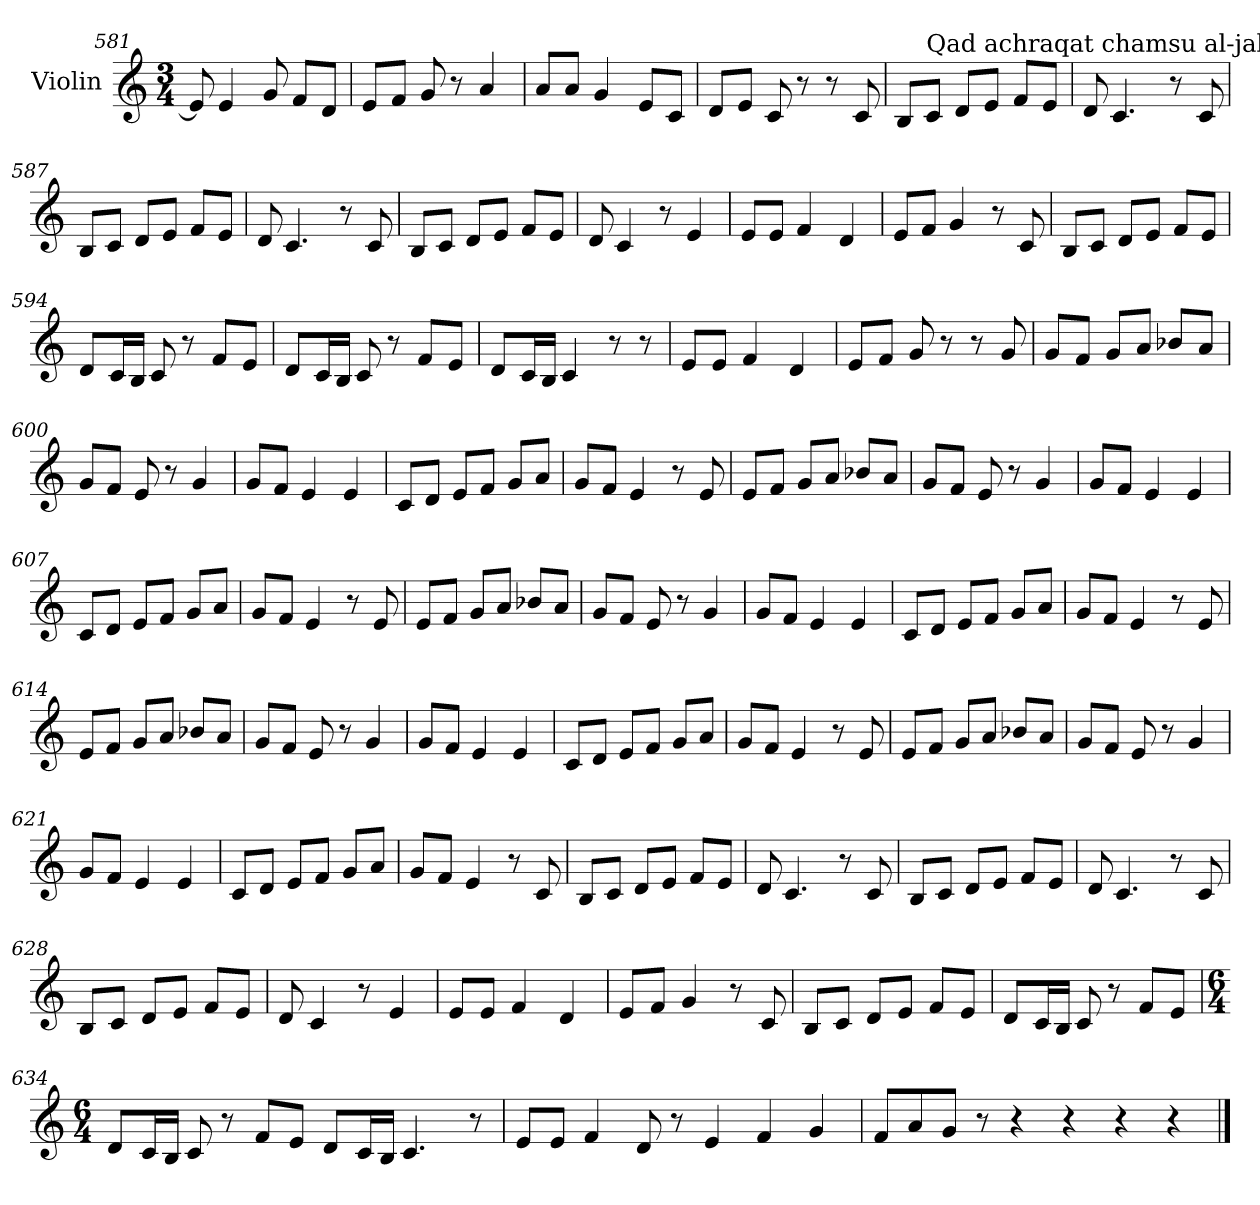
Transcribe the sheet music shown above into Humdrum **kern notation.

**kern
*part1
*staff1
*I"Violin
*clefG2
*k[]
*C:
*M3/4
=581
8e/]
4e/
8g/
8f/L
8d/J
!!LO:PB:g=z
=582
8e/L
8f/J
8g/
8r
4a/
=583
8a/L
8a/J
4g/
8e/L
8c/J
=584
8d/L
8e/J
8c/
8r
8r
8c/
!!LO:PB:g=z
=585
*MM120
8B/L
!LO:TX:a:t=Qad achraqat chamsu al-jabin
8c/J
8d/L
8e/J
8f/L
8e/J
=586
8d/
4.c/
8r
8c/
!!LO:PB:g=z
=587
8B/L
8c/J
8d/L
8e/J
8f/L
8e/J
!!LO:PB:g=z
=588
8d/
4.c/
8r
8c/
=589
8B/L
8c/J
8d/L
8e/J
8f/L
8e/J
=590
8d/
4c/
8r
4e/
!!LO:PB:g=z
=591
8e/L
8e/J
4f/
4d/
=592
8e/L
8f/J
4g/
8r
8c/
=593
8B/L
8c/J
8d/L
8e/J
8f/L
8e/J
!!LO:PB:g=z
=594
8d/L
16c/L
16B/JJ
8c/
8r
8f/L
8e/J
=595
8d/L
16c/L
16B/JJ
8c/
8r
8f/L
8e/J
!!LO:PB:g=z
=596
8d/L
16c/L
16B/JJ
4c/
8r
8r
=597
8e/L
8e/J
4f/
4d/
=598
8e/L
8f/J
8g/
8r
8r
8g/
!!LO:PB:g=z
=599
8g/L
8f/J
8g/L
8a/J
8b-X/L
8a/J
=600
8g/L
8f/J
8e/
8r
4g/
=601
8g/L
8f/J
4e/
4e/
!!LO:PB:g=z
=602
8c/L
8d/J
8e/L
8f/J
8g/L
8a/J
=603
8g/L
8f/J
4e/
8r
8e/
=604
8e/L
8f/J
8g/L
8a/J
8b-X/L
8a/J
!!LO:PB:g=z
=605
8g/L
8f/J
8e/
8r
4g/
=606
8g/L
8f/J
4e/
4e/
=607
8c/L
8d/J
8e/L
8f/J
8g/L
8a/J
!!LO:PB:g=z
=608
8g/L
8f/J
4e/
8r
8e/
=609
8e/L
8f/J
8g/L
8a/J
8b-X/L
8a/J
=610
8g/L
8f/J
8e/
8r
4g/
!!LO:PB:g=z
=611
8g/L
8f/J
4e/
4e/
=612
8c/L
8d/J
8e/L
8f/J
8g/L
8a/J
=613
8g/L
8f/J
4e/
8r
8e/
!!LO:PB:g=z
=614
8e/L
8f/J
8g/L
8a/J
8b-X/L
8a/J
=615
8g/L
8f/J
8e/
8r
4g/
=616
8g/L
8f/J
4e/
4e/
!!LO:PB:g=z
=617
8c/L
8d/J
8e/L
8f/J
8g/L
8a/J
=618
8g/L
8f/J
4e/
8r
8e/
=619
8e/L
8f/J
8g/L
8a/J
8b-X/L
8a/J
!!LO:PB:g=z
=620
8g/L
8f/J
8e/
8r
4g/
=621
8g/L
8f/J
4e/
4e/
=622
8c/L
8d/J
8e/L
8f/J
8g/L
8a/J
=623
8g/L
8f/J
4e/
8r
8c/
=624
8B/L
8c/J
8d/L
8e/J
8f/L
8e/J
=625
8d/
4.c/
8r
8c/
!!LO:PB:g=z
=626
8B/L
8c/J
8d/L
8e/J
8f/L
8e/J
=627
8d/
4.c/
8r
8c/
=628
8B/L
8c/J
8d/L
8e/J
8f/L
8e/J
!!LO:PB:g=z
=629
8d/
4c/
8r
4e/
=630
8e/L
8e/J
4f/
4d/
=631
8e/L
8f/J
4g/
8r
8c/
!!LO:PB:g=z
=632
8B/L
8c/J
8d/L
8e/J
8f/L
8e/J
=633
8d/L
16c/L
16B/JJ
8c/
8r
8f/L
8e/J
!!LO:PB:g=z
=634
*M6/4
*MM60
8d/L
16c/L
16B/JJ
8c/
8r
8f/L
8e/J
8d/L
16c/L
16B/JJ
4.c/
8r
!!LO:PB:g=z
=635
8e/L
8e/J
4f/
8d/
8r
4e/
4f/
4g/
=636
8f/L
8a/
8g/J
8r
4r
4r
4r
4r
==
*-
